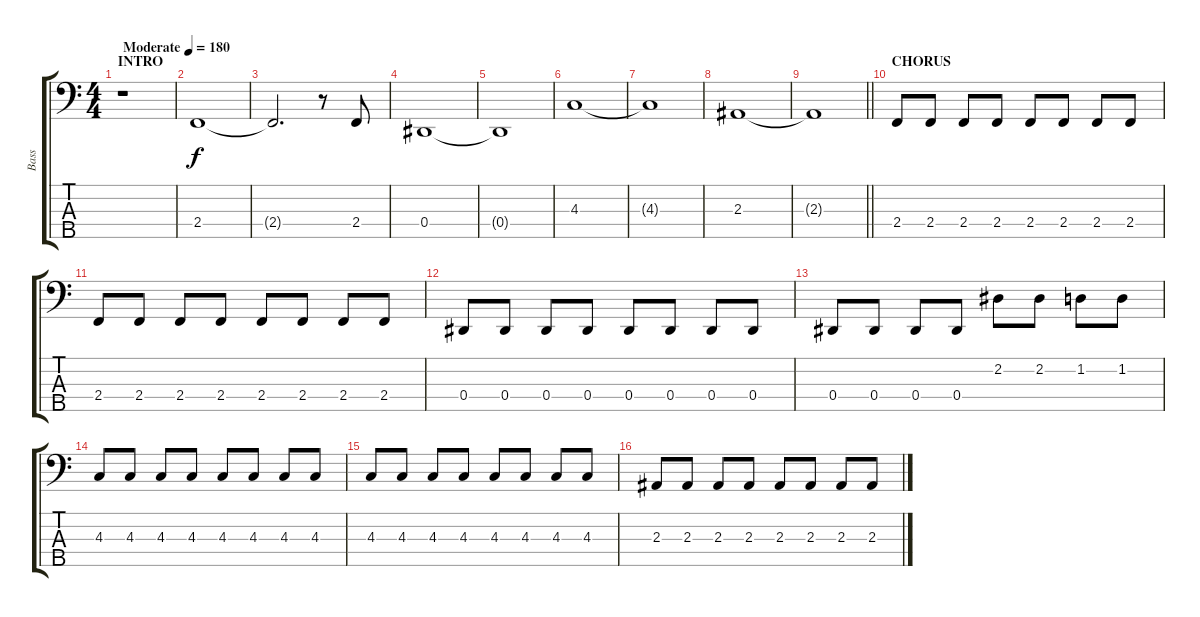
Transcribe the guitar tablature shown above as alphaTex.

\track ("Bass" "Bass") {instrument electricbassfinger}
\staff {score tabs}
\tuning (Gb2 Db2 Ab1 Eb1 Bb0) {hide}
\ts (4 4)
\section ("" "INTRO")
\tempo (180 "Moderate")
\clef f4
\ks c
r.1{dy f instrument electricbassfinger} |
2.4.1 |
2.4{t}.2{d} r.8 2.4.8 |
0.4.1 |
0.4{t}.1 |
4.3.1 |
4.3{t}.1 |
2.3.1 |
\barLineRight lightlight
2.3{t}.1 |
\section ("" "CHORUS")
2.4.8 2.4.8 2.4.8 2.4.8 2.4.8 2.4.8 2.4.8 2.4.8 |
2.4.8 2.4.8 2.4.8 2.4.8 2.4.8 2.4.8 2.4.8 2.4.8 |
0.4.8 0.4.8 0.4.8 0.4.8 0.4.8 0.4.8 0.4.8 0.4.8 |
0.4.8 0.4.8 0.4.8 0.4.8 2.2.8 2.2.8 1.2.8 1.2.8 |
4.3.8 4.3.8 4.3.8 4.3.8 4.3.8 4.3.8 4.3.8 4.3.8 |
4.3.8 4.3.8 4.3.8 4.3.8 4.3.8 4.3.8 4.3.8 4.3.8 |
2.3.8 2.3.8 2.3.8 2.3.8 2.3.8 2.3.8 2.3.8 2.3.8
